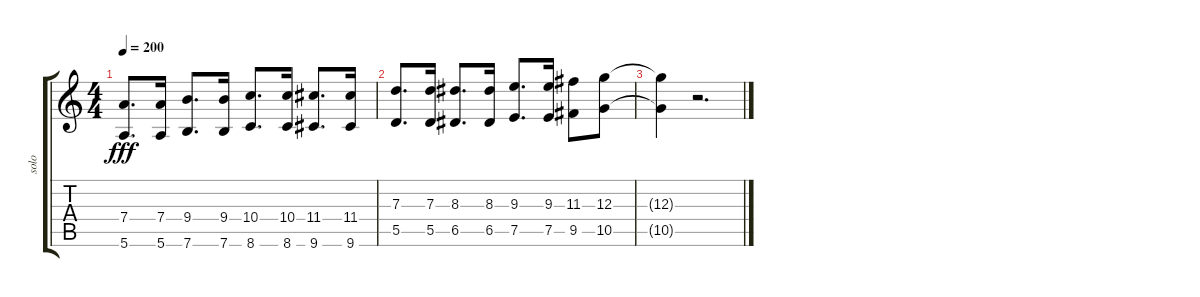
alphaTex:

\track ("solo" "solo") {instrument acousticguitarsteel}
\staff {score tabs}
\tuning (E4 B3 G3 D3 A2 E2) {hide}
\ts (4 4)
\tempo 200
\clef g2
\ks c
(7.4 5.6).8{d dy fff} (7.4 5.6).16 (9.4 7.6).8{d} (9.4 7.6).16 (10.4 8.6).8{d} (10.4 8.6).16 (11.4 9.6).8{d} (11.4 9.6).16 |
(7.3 5.5).8{d} (7.3 5.5).16 (8.3 6.5).8{d} (8.3 6.5).16 (9.3 7.5).8{d} (9.3 7.5).16 (11.3 9.5).8 (12.3 10.5).8 |
(12.3{t} 10.5{t}).4 r.2{d}
